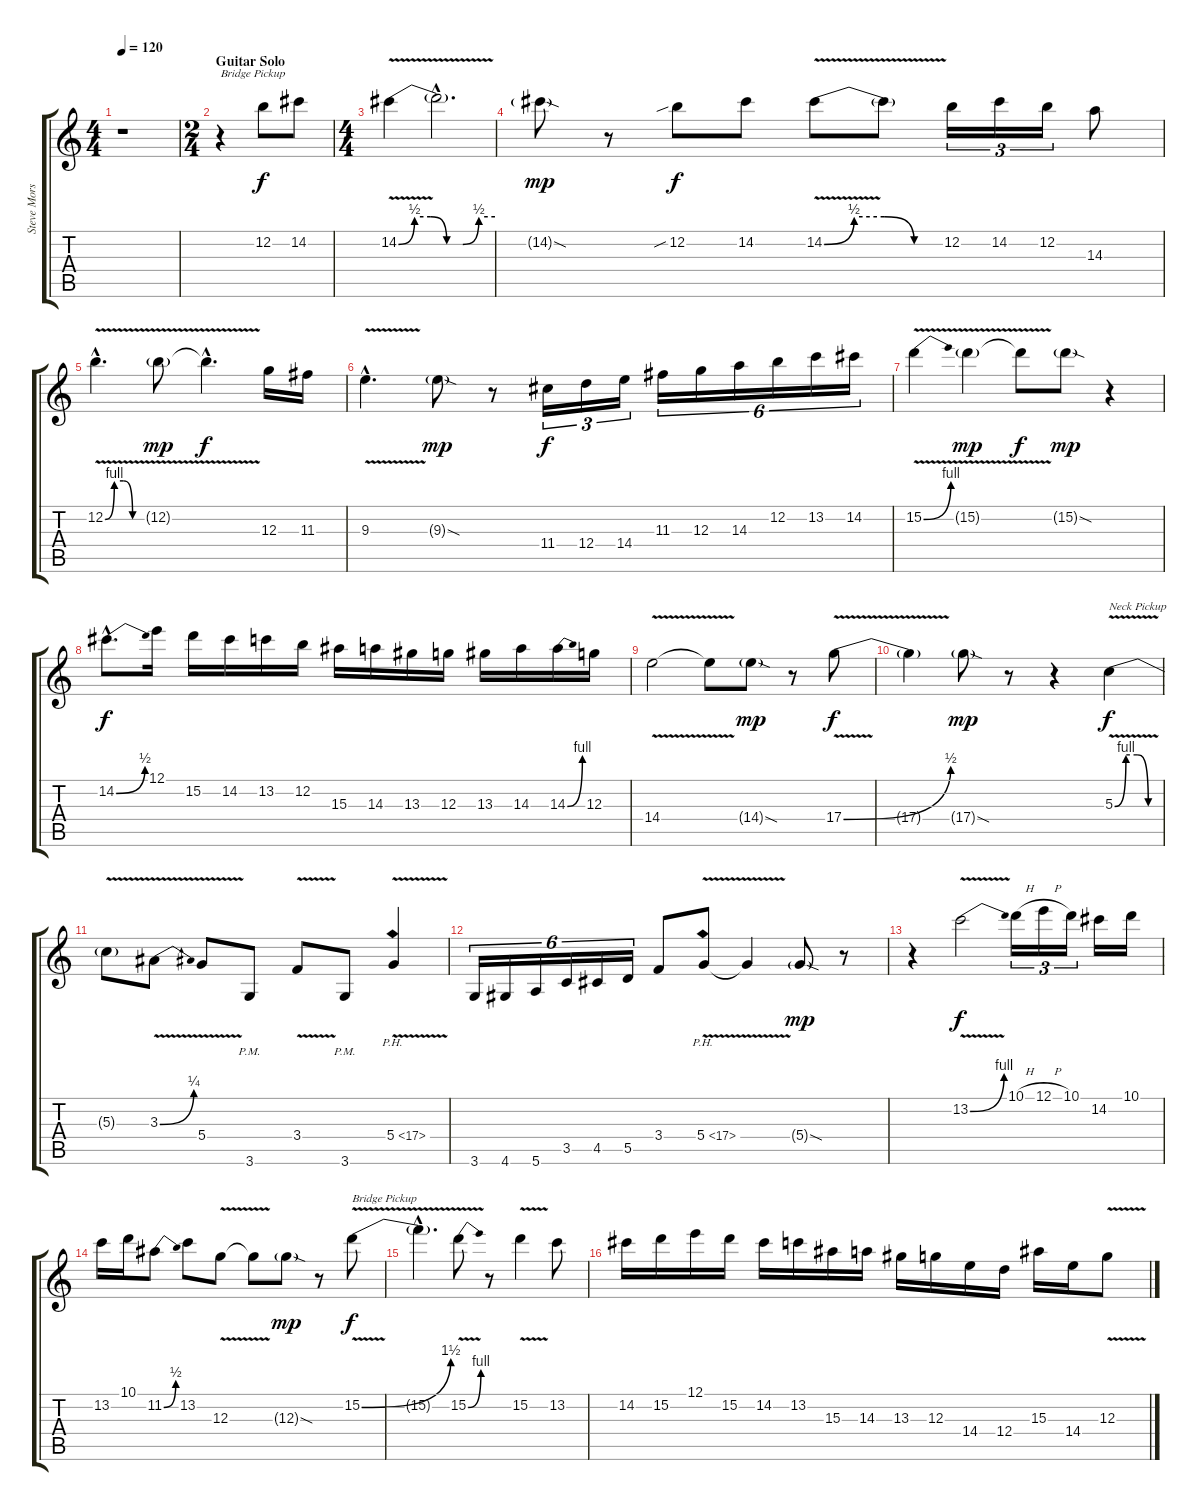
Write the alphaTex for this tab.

\track ("Steve Morse Solo Guitar" "Steve Mors") {instrument overdrivenguitar}
\staff {score tabs}
\tuning (E4 B3 G3 D3 A2 E2) {hide}
\ts (4 4)
\tempo 120
\clef g2
\ks c
r.1{dy f} |
\ts (2 4)
\section ("" "Guitar Solo")
r.4{txt "Bridge Pickup"} 12.2.8 14.2.8 |
\ts (4 4)
14.2{be (custom 0 0 10 2 20 2 30 0 40 0 50 2 60 2) v}.4 14.2{hac t}.2{d} |
14.2{sod g}.8{dy mp} r.8 12.2{sib}.8{dy f} 14.2.8 14.2{be (custom 0 0 15 2 30 2 45 0 60 0) v}.8 14.2{t}.8 12.2.16{tu (3 2)} 14.2.16{tu (3 2)} 12.2.16{tu (3 2)} 14.3.8 |
12.2{be (custom 0 0 15 4 30 4 45 0 60 0) v hac}.4{d} 12.2{v g}.8{dy mp} 12.2{hac t}.4{d dy f} 12.3.16 11.3.16 |
9.3{v hac}.4{d} 9.3{sod g}.8{dy mp} r.8 11.4.16{tu (3 2) dy f} 12.4.16{tu (3 2)} 14.4.16{tu (3 2)} 11.3.16{tu (6 4)} 12.3.16{tu (6 4)} 14.3.16{tu (6 4)} 12.2.16{tu (6 4)} 13.2.16{tu (6 4)} 14.2.16{tu (6 4)} |
15.2{be (bend 0 0 60 4) v}.4 15.2{v g}.4{dy mp} 15.2{t}.8{dy f} 15.2{sod g}.8{dy mp} r.4 |
14.2{be (bend 0 0 60 2) hac}.8{d dy f} 12.1.16 15.2.16 14.2.16 13.2.16 12.2.16 15.3.16 14.3.16 13.3.16 12.3.16 13.3.16 14.3.16 14.3{be (bend 0 0 60 4)}.16 12.3.16 |
14.4{v}.2 14.4{t}.8 14.4{sod g}.8{dy mp} r.8 17.4{be (bend 0 0 60 2) v}.8{dy f} |
17.4{t}.4 17.4{sod g}.8{dy mp} r.8 r.4 5.3{be (custom 0 0 15 4 30 4 45 0 60 0) v}.4{txt "Neck Pickup" dy f} |
5.3{t}.8 3.3{be (bend 0 0 60 1) v}.8 5.4{v}.8 3.6{pm}.8 3.4{v}.8 3.6{pm}.8 5.4{ph 12 v}.4 |
3.6.16{tu (6 4)} 4.6.16{tu (6 4)} 5.6.16{tu (6 4)} 3.5.16{tu (6 4)} 4.5.16{tu (6 4)} 5.5.16{tu (6 4)} 3.4.8 5.4{ph 12 v}.8 5.4{t}.4 5.4{sod g}.8{dy mp} r.8 |
r.4 13.2{be (bend 0 0 60 4) v}.2{dy f} 10.1{h}.16{tu (3 2)} 12.1{h}.16{tu (3 2)} 10.1.16{tu (3 2)} 14.2.16 10.1.16 |
13.2.16 10.1.16 11.2{be (bend 0 0 60 2)}.8 13.2.8 12.3{v}.8 12.3{t}.8 12.3{sod g}.8{dy mp} r.8 15.2{be (bend 0 0 60 6) v}.8{txt "Bridge Pickup" dy f} |
15.2{hac t}.4{d} 15.2{be (bend 0 0 60 4) v}.8 r.8 15.2{v}.4 13.2.8 |
14.2.16 15.2.16 12.1.16 15.2.16 14.2.16 13.2.16 15.3.16 14.3.16 13.3.16 12.3.16 14.4.16 12.4.16 15.3.16 14.4.16 12.3{v}.8
